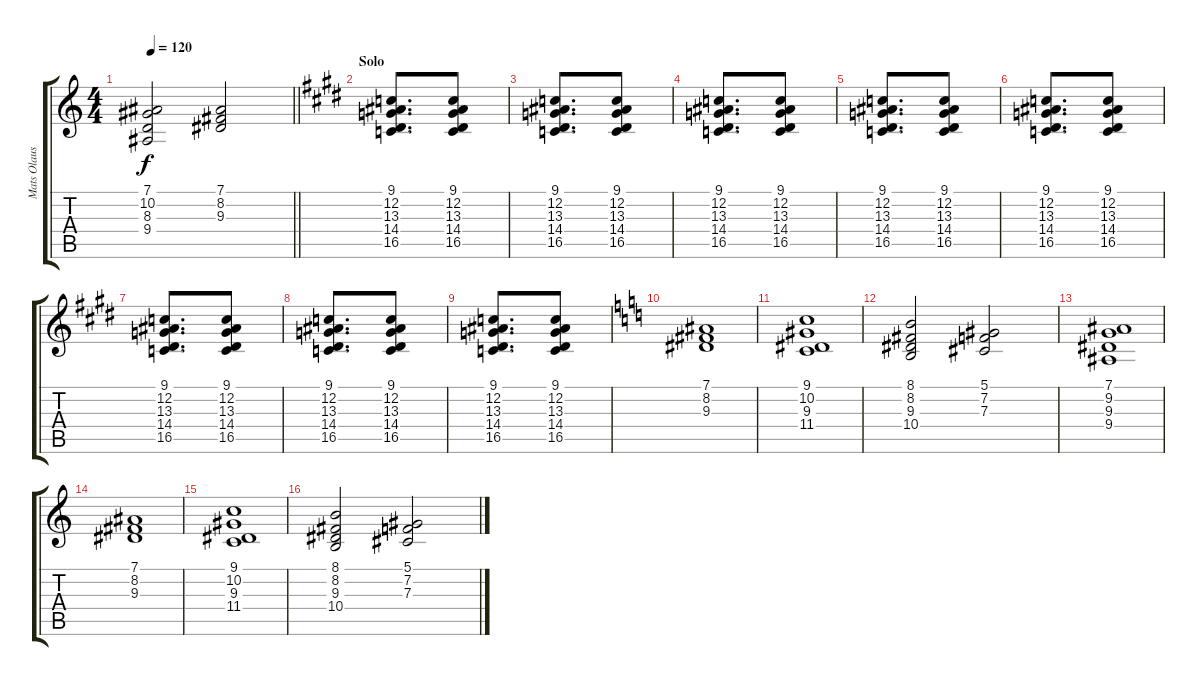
\track ("Mats Olausson" "Mats Olaus") {instrument stringensemble1}
\staff {score tabs}
\tuning (Eb4 Bb3 Gb3 Db3 Ab2 Eb2) {hide}
\ts (4 4)
\tempo 120
\clef g2
\barLineRight lightlight
\ks c
(7.1 10.2 8.3 9.4).2{dy f} (7.1 8.2 9.3).2 |
\section ("" "Solo")
\ks c#minor
(9.1 12.2 13.3 14.4 16.5).8{d} (9.1 12.2 13.3 14.4 16.5).8 |
(9.1 12.2 13.3 14.4 16.5).8{d} (9.1 12.2 13.3 14.4 16.5).8 |
(9.1 12.2 13.3 14.4 16.5).8{d} (9.1 12.2 13.3 14.4 16.5).8 |
(9.1 12.2 13.3 14.4 16.5).8{d} (9.1 12.2 13.3 14.4 16.5).8 |
(9.1 12.2 13.3 14.4 16.5).8{d} (9.1 12.2 13.3 14.4 16.5).8 |
(9.1 12.2 13.3 14.4 16.5).8{d} (9.1 12.2 13.3 14.4 16.5).8 |
(9.1 12.2 13.3 14.4 16.5).8{d} (9.1 12.2 13.3 14.4 16.5).8 |
(9.1 12.2 13.3 14.4 16.5).8{d} (9.1 12.2 13.3 14.4 16.5).8 |
\ks c
(7.1 8.2 9.3).1 |
(9.1 10.2 9.3 11.4).1 |
(8.1 8.2 9.3 10.4).2 (5.1 7.2 7.3).2 |
(7.1 9.2 9.3 9.4).1 |
(7.1 8.2 9.3).1 |
(9.1 10.2 9.3 11.4).1 |
(8.1 8.2 9.3 10.4).2 (5.1 7.2 7.3).2
